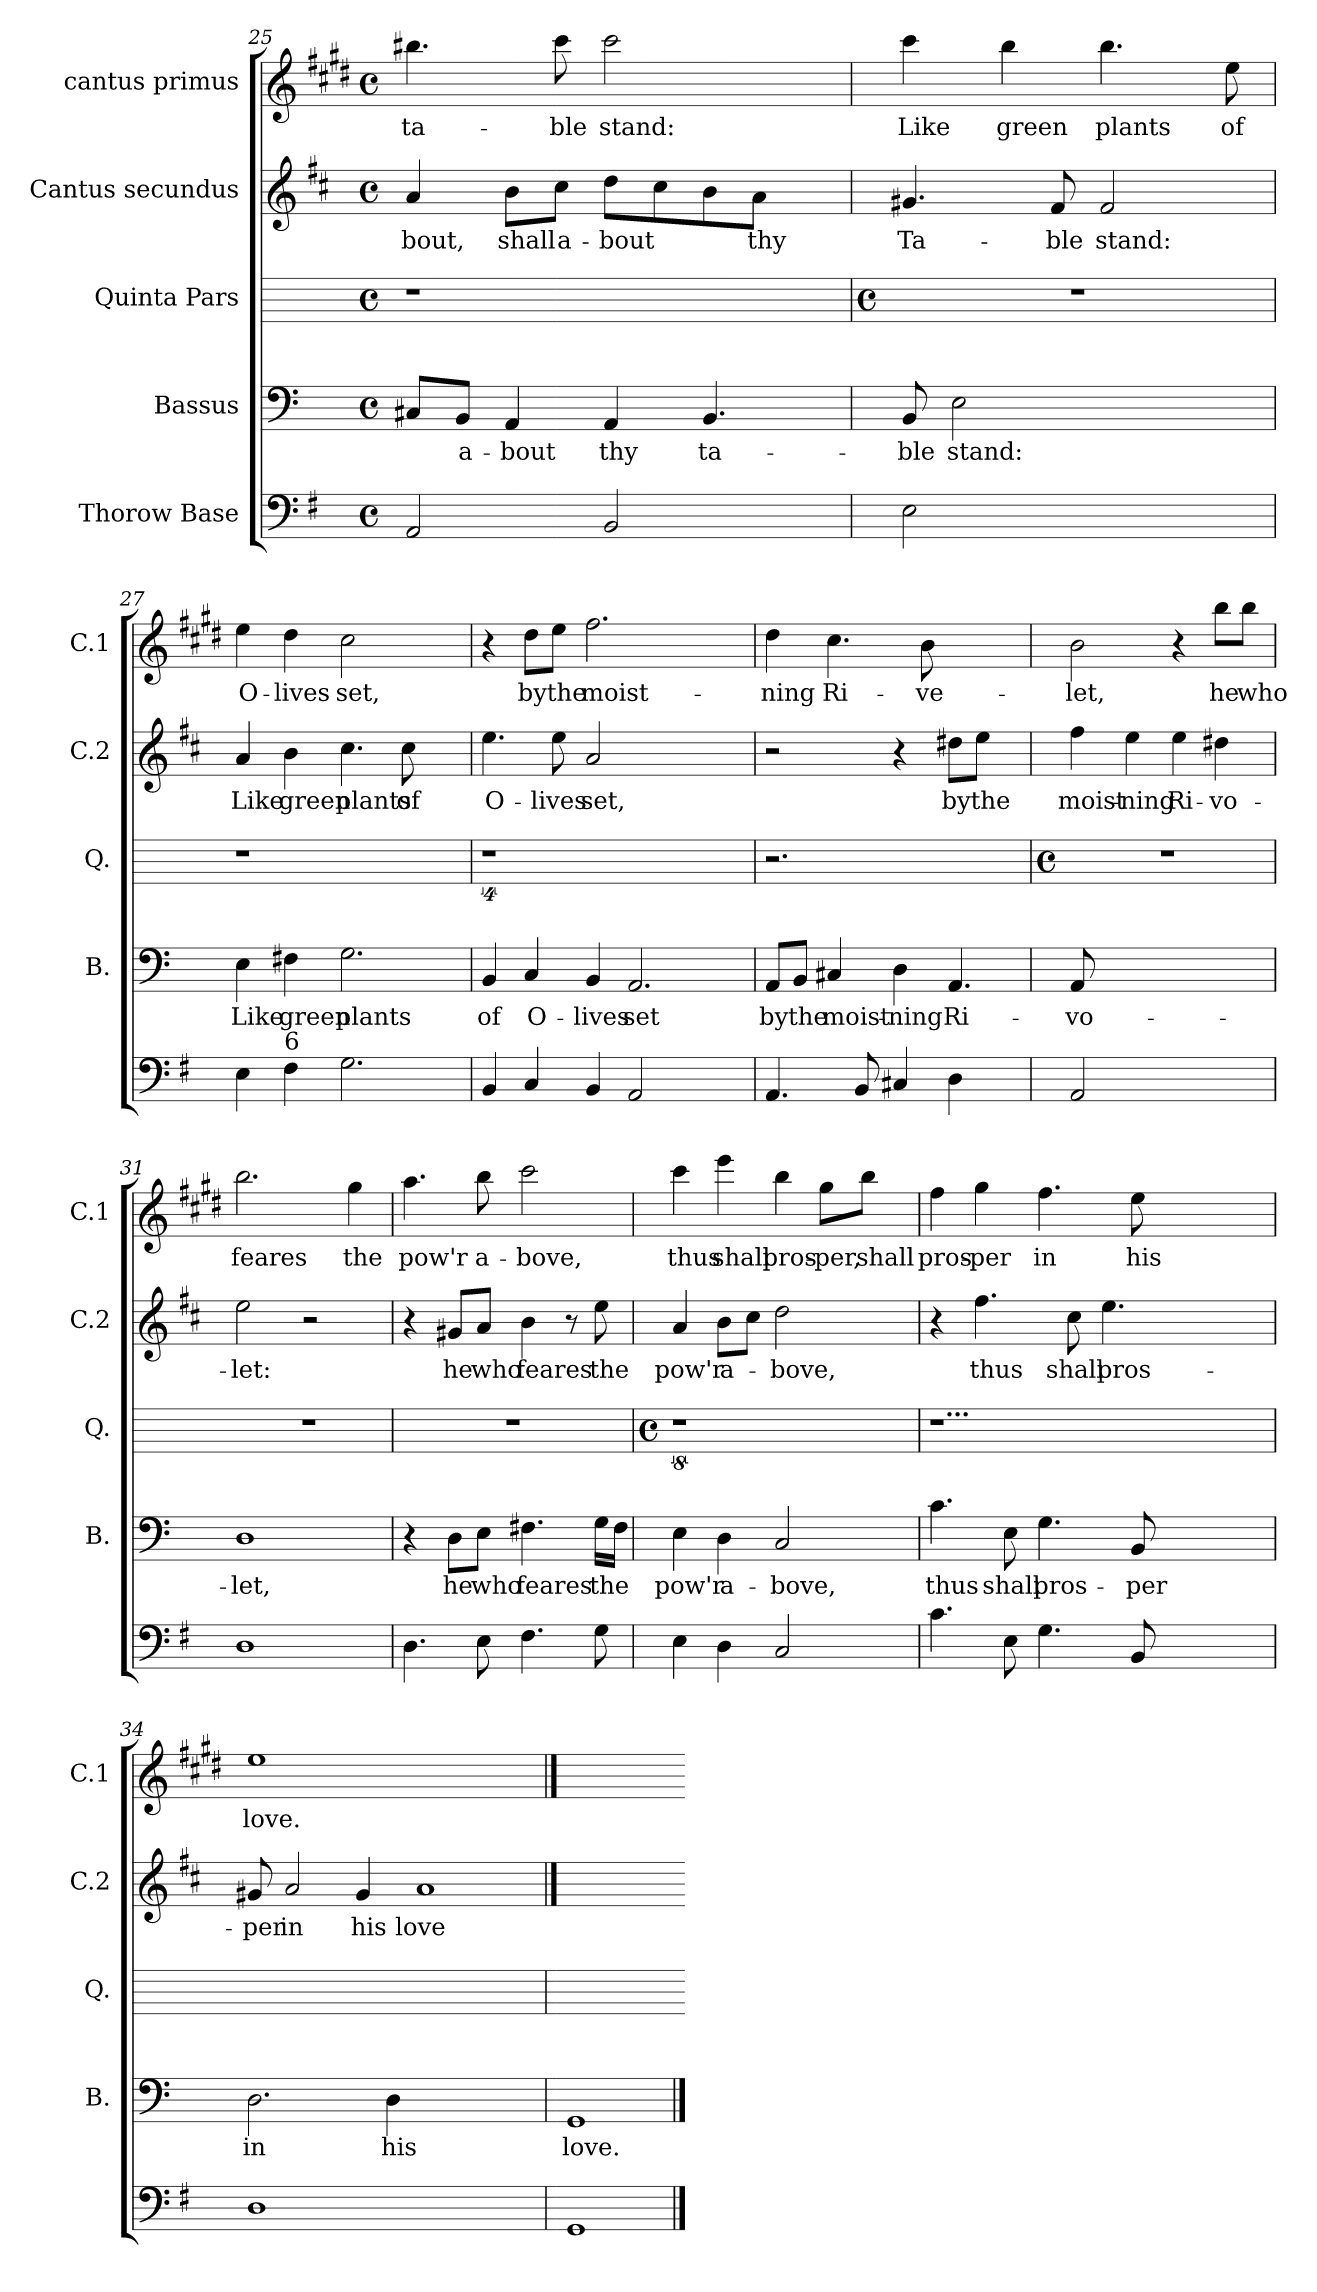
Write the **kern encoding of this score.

**kern	**kern	**text	**kern	**kern	**text	**kern	**text
*part5	*part4	*part4	*part3	*part2	*part2	*part1	*part1
*staff5	*staff4	*staff4	*staff3	*staff2	*staff2	*staff1	*staff1
*I"Thorow Base	*I"Bassus	*	*I"Quinta Pars	*I"Cantus secundus	*	*I"cantus primus	*
*	*I'B.	*	*I'Q.	*I'C.2	*	*I'C.1	*
*clefF4	*clefF4	*	*	*clefG2	*	*clefG2	*
*	*	*	*	*ITrd1c2	*	*ITrd5c9	*
*k[f#]	*k[]	*	*	*k[]	*	*k[f#]	*
*G:	*C:	*	*	*C:	*	*G:	*
*M4/4	*M4/4	*	*M4/4	*M4/4	*	*M4/4	*
*met(c)	*met(c)	*	*met(c)	*met(c)	*	*met(c)	*
=25	=25	=25	=25	=25	=25	=25	=25
!	!	!	!	!	!LO:LY:b	!	!LO:LY:b
2AA	8C#L	.	1r	4g	-bout,	4.dd#X	ta-
!	!	!LO:LY:b	!	!	!	!	!
.	8BBJ	a-	.	.	.	.	.
!	!	!LO:LY:b	!	!	!LO:LY:b	!	!
.	4AA	-bout	.	8aL	shall	.	.
!	!	!	!	!	!LO:LY:b	!	!LO:LY:b
.	.	.	.	8bJ	a-	8ee	-ble
!	!	!LO:LY:b	!	!	!LO:LY:b	!	!LO:LY:b
2BB	4AA	thy	.	8ccL	-bout	2ee	stand:
.	.	.	.	8b	.	.	.
!	!	!LO:LY:b	!	!	!	!	!
.	4.BB	ta-	.	8a	.	.	.
!	!	!	!	!	!LO:LY:b	!	!
.	.	.	.	8gJ	thy	.	.
8ryy	.	.	8ryy	8ryy	.	8ryy	.
!!LO:LB:g=z
=26	=26	=26	=26	=26	=26	=26	=26
*	*	*	*M4/4	*	*	*	*
*	*	*	*met(c)	*	*	*	*
!	!	!LO:LY:b	!	!	!LO:LY:b	!	!LO:LY:b
2E	8BB	-ble	1r	4.f#X	Ta-	4ee	Like
!	!	!LO:LY:b	!	!	!	!	!
.	2E	stand:	.	.	.	.	.
!	!	!	!	!	!	!	!LO:LY:b
.	.	.	.	.	.	4dd	green
!	!	!	!	!	!LO:LY:b	!	!
.	.	.	.	8e	-ble	.	.
!	!	!	!	!	!LO:LY:b	!	!LO:LY:b
2ryy	.	.	.	2e	stand:	4.dd	plants
.	4.ryy	.	.	.	.	.	.
!	!	!	!	!	!	!	!LO:LY:b
.	.	.	.	.	.	8g	of
!!LO:LB:g=z
=27	=27	=27	=27	=27	=27	=27	=27
!	!	!LO:LY:b	!	!	!LO:LY:b	!	!LO:LY:b
4E	4E	Like	1r	4g	Like	4g	O-
!LO:TX:a:t=6	!	!	!	!	!	!	!
!	!	!LO:LY:b	!	!	!LO:LY:b	!	!LO:LY:b
4F#	4F#X	green	.	4a	green	4f#	-lives
!	!	!LO:LY:b	!	!	!LO:LY:b	!	!LO:LY:b
2.G	2.G	plants	.	4.b	plants	2e	set,
!	!	!	!	!	!LO:LY:b	!	!
.	.	.	.	8b	of	.	.
.	.	.	4ryy	4ryy	.	4ryy	.
=28	=28	=28	=28	=28	=28	=28	=28
!	!	!LO:LY:b	!	!	!LO:LY:b	!	!
4BB	4BB	of	4%5r	4.dd	O-	4r	.
!	!	!LO:LY:b	!	!	!	!	!LO:LY:b
4C	4C	O-	.	.	.	8f#L	by
!	!	!	!	!	!LO:LY:b	!	!LO:LY:b
.	.	.	.	8dd	-lives	8gJ	the
!	!	!LO:LY:b	!	!	!LO:LY:b	!	!LO:LY:b
4BB	4BB	-lives	.	2g	set,	2.a	moist-
!	!	!LO:LY:b	!	!	!	!	!
2AA	2.AA	set	.	.	.	.	.
.	.	.	.	2ryy	.	.	.
4ryy	.	.	4ryy	.	.	4ryy	.
=29	=29	=29	=29	=29	=29	=29	=29
!	!	!LO:LY:b	!	!	!	!	!LO:LY:b
4.AA	8AAL	by	2.r	2r	.	4f#	-ning
!	!	!LO:LY:b	!	!	!	!	!
.	8BBJ	the	.	.	.	.	.
!	!	!LO:LY:b	!	!	!	!	!LO:LY:b
.	4C#X	moist-	.	.	.	4.e	Ri-
8BB	.	.	.	.	.	.	.
!	!	!LO:LY:b	!	!	!	!	!
4C#X	4D	-ning	.	4r	.	.	.
!	!	!	!	!	!	!	!LO:LY:b
.	.	.	.	.	.	8d	-ve-
!	!	!LO:LY:b	!	!	!LO:LY:b	!	!
4D	4.AA	Ri-	4.ryy	8cc#XL	by	4.ryy	.
!	!	!	!	!	!LO:LY:b	!	!
.	.	.	.	8ddJ	the	.	.
8ryy	.	.	.	8ryy	.	.	.
!!LO:LB:g=z
=30	=30	=30	=30	=30	=30	=30	=30
*	*	*	*M4/4	*	*	*	*
*	*	*	*met(c)	*	*	*	*
!	!	!LO:LY:b	!	!	!LO:LY:b	!	!LO:LY:b
2AA	8AA	-vo-	1r	4ee	moist-	2d	-let,
.	2..ryy	.	.	.	.	.	.
!	!	!	!	!	!LO:LY:b	!	!
.	.	.	.	4dd	-ning	.	.
!	!	!	!	!	!LO:LY:b	!	!
2ryy	.	.	.	4dd	Ri-	4r	.
!	!	!	!	!	!LO:LY:b	!	!LO:LY:b
.	.	.	.	4cc#X	-vo-	8ddL	he
!	!	!	!	!	!	!	!LO:LY:b
.	.	.	.	.	.	8ddJ	who
!!LO:LB:g=z
=31	=31	=31	=31	=31	=31	=31	=31
!	!	!LO:LY:b	!	!	!LO:LY:b	!	!LO:LY:b
1D	1D	-let,	1r	2dd	-let:	2.dd	feares
.	.	.	.	2r	.	.	.
!	!	!	!	!	!	!	!LO:LY:b
.	.	.	.	.	.	4b	the
=32	=32	=32	=32	=32	=32	=32	=32
!	!	!	!	!	!	!	!LO:LY:b
4.D	4r	.	1r	4r	.	4.cc	pow'r
!	!	!LO:LY:b	!	!	!LO:LY:b	!	!
.	8DL	he	.	8f#XL	he	.	.
!	!	!LO:LY:b	!	!	!LO:LY:b	!	!LO:LY:b
8E	8EJ	who	.	8gJ	who	8dd	a-
!	!	!LO:LY:b	!	!	!LO:LY:b	!	!LO:LY:b
4.F#	4.F#X	feares	.	4a	feares	2ee	-bove,
.	.	.	.	8r	.	.	.
!	!	!LO:LY:b	!	!	!LO:LY:b	!	!
8G	16GLL	the	.	8dd	the	.	.
.	16F#JJ	.	.	.	.	.	.
!!LO:LB:g=z
=33	=33	=33	=33	=33	=33	=33	=33
*	*	*	*M4/4	*	*	*	*
*	*	*	*met(c)	*	*	*	*
!	!	!LO:LY:b	!	!	!LO:LY:b	!	!LO:LY:b
4E	4E	pow'r	8%9r	4g	pow'r	4ee	thus
!	!	!LO:LY:b	!	!	!LO:LY:b	!	!LO:LY:b
4D	4D	a-	.	8aL	a-	4gg	shall
.	.	.	.	8bJ	.	.	.
!	!	!LO:LY:b	!	!	!LO:LY:b	!	!LO:LY:b
2C	2C	-bove,	.	2cc	-bove,	4dd	pros-
!	!	!	!	!	!	!	!LO:LY:b
.	.	.	.	.	.	8bL	-per,
!	!	!	!	!	!	!	!LO:LY:b
.	.	.	.	.	.	8ddJ	shall
8ryy	8ryy	.	.	8ryy	.	8ryy	.
!!LO:LB:g=z
=33A	=33A	=33A	=33A	=33A	=33A	=33A	=33A
!	!	!LO:LY:b	!	!	!	!	!LO:LY:b
4.c	4.c	thus	1...r	4r	.	4a	pros-
!	!	!	!	!	!LO:LY:b	!	!LO:LY:b
.	.	.	.	4.ee	thus	4b	-per
!	!	!LO:LY:b	!	!	!	!	!
8E	8E	shall	.	.	.	.	.
!	!	!LO:LY:b	!	!	!	!	!LO:LY:b
4.G	4.G	pros-	.	.	.	4.a	in
!	!	!	!	!	!LO:LY:b	!	!
.	.	.	.	8b	shall	.	.
!	!	!	!	!	!LO:LY:b	!	!
.	.	.	.	4.dd	pros-	.	.
!	!	!LO:LY:b	!	!	!	!	!LO:LY:b
8BB	8BB	-per	.	.	.	8g	his
2..ryy	2..ryy	.	.	.	.	2..ryy	.
.	.	.	.	2.ryy	.	.	.
=34A	=34A	=34A	=34A	=34A	=34A	=34A	=34A
!	!	!LO:LY:b	!	!	!LO:LY:b	!	!LO:LY:b
1D	2.D	in	1ryy	8f#X	-per	1g	love.
!	!	!	!	!	!LO:LY:b	!	!
.	.	.	.	2g	in	.	.
!	!	!	!	!	!LO:LY:b	!	!
.	.	.	.	4f#	his	.	.
!	!	!LO:LY:b	!	!	!	!	!
.	4D	his	.	.	.	.	.
!	!	!	!	!	!LO:LY:b	!	!
.	.	.	.	1g	love	.	.
2..ryy	2..ryy	.	2..ryy	.	.	2..ryy	.
=	=	==	=	==	==	==	==
!	!	!LO:LY:b	!	!	!	!	!
1GG	1GG	love.	1ryy	1ryy	.	1ryy	.
==	==	=	=	=	=	=	=
*-	*-	*-	*-	*-	*-	*-	*-
